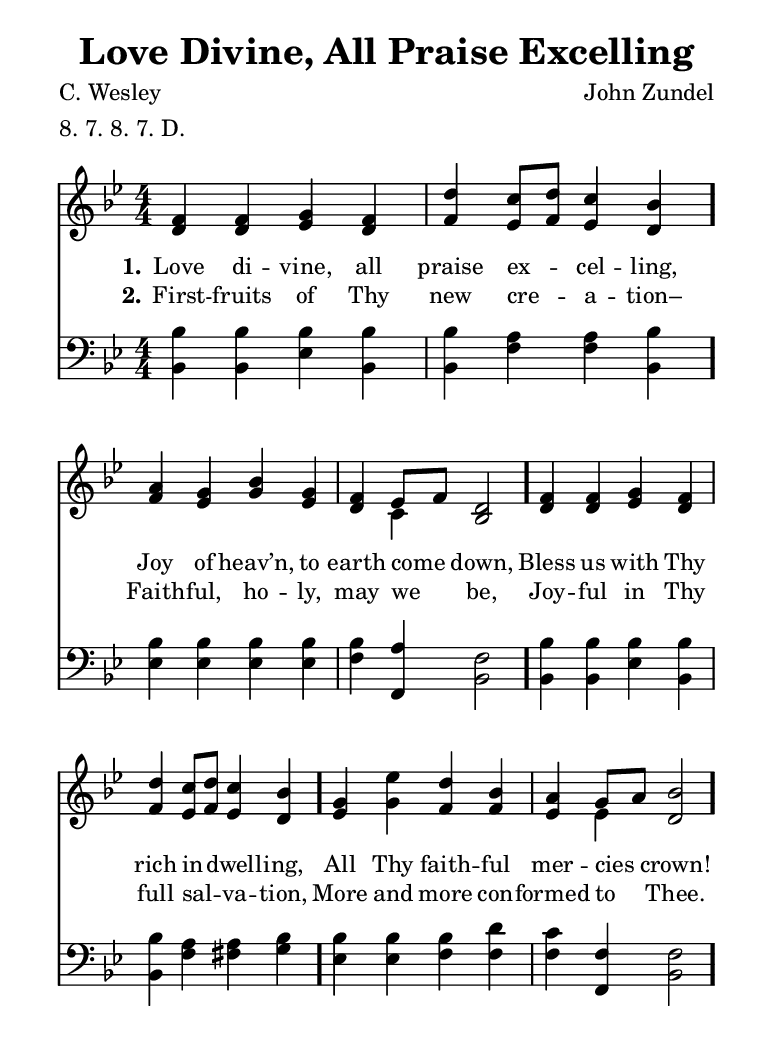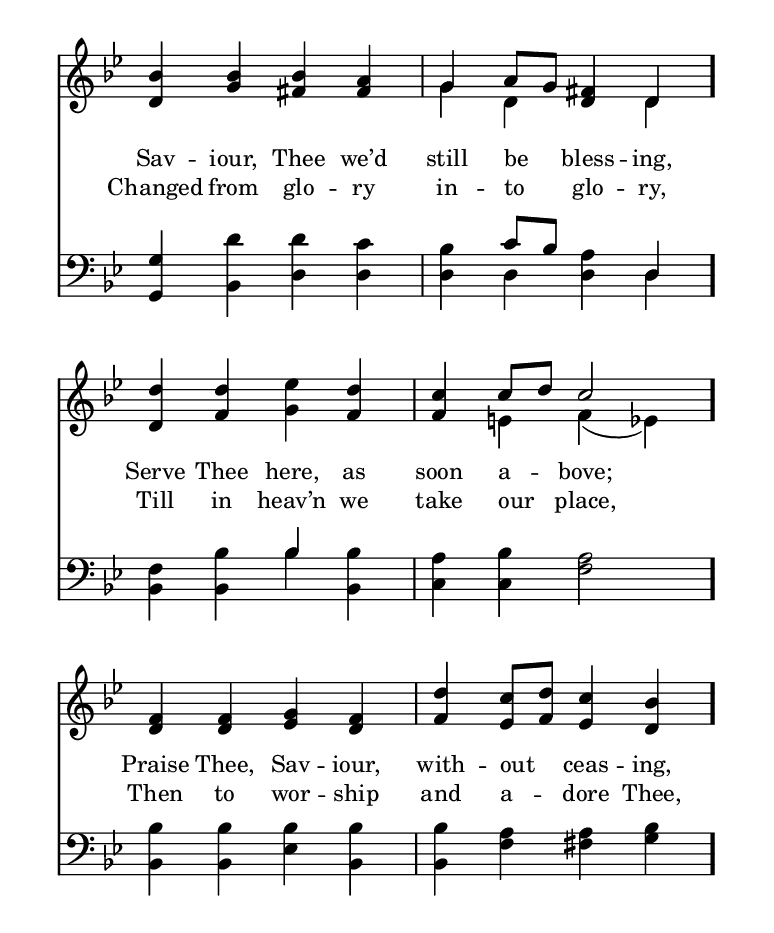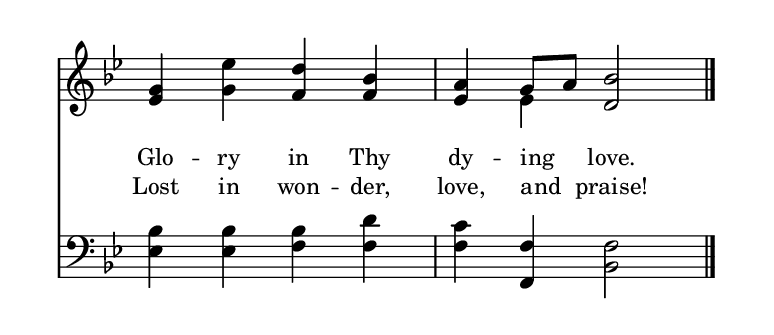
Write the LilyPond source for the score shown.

\include "common/global.ily"
\paper {
  \include "common/paper.ily"
  ragged-bottom = ##t
}

\header{
  hymnnumber = "274"
  title = "Love Divine, All Praise Excelling"
  tunename = "Zundel"
  meter = "8. 7. 8. 7. D."
  poet = "C. Wesley"
  composer = "John Zundel"
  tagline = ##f
}

global = {
  \include "common/overrides.ily"
  \override Staff.TimeSignature.style = #'numbered
  \time 4/4
  \override Score.MetronomeMark.transparent = ##t % hide all fermata changes too
  \tempo 4=80
  \key bes \major
  \autoBeamOff
}

notesSoprano = {
\global
\relative c' {

  f4 f g f | d' c8[ d] c4 bes |
  a4 g bes g | f ees8[ f] d2 |
  f4 f g f | d' c8[ d] c4 bes |
  g4 ees' d bes | a g8[ a] bes2 |

  bes4 bes bes a | g a8[ g] fis4 d |
  d'4 d ees d | c c8[ d] c2 |
  f,4 f g f | d' c8[ d] c4 bes |
  g4 ees' d bes | a g8[ a] bes2 |

  \bar "|."

}
}

notesAlto = {
\global
\relative e' {

  d4 d ees d | f ees8[ f] ees4 d |
  f ees g ees | d c bes2 |
  d4 d ees d | f ees8[ f] ees4 d |
  ees4 g f f | ees ees d2 |

  d4 g fis fis | g d d d |
  d4 f g f | f e f( ees) |
  d4 d ees d | f ees8[ f] ees4 d |
  ees4 g f f | ees ees d2 |

}
}

notesTenor = {
\global
\relative a {

  bes4 bes bes bes | bes a a bes |
  bes4 bes bes bes | bes a f2 |
  bes4 bes bes bes | bes a a bes |
  bes4 bes bes d | c f, f2 |

  g4 d' d c | bes c8[ bes] a4 d, |
  f4 bes bes bes | a bes a2 |
  bes4 bes bes bes | bes a a bes |
  bes4 bes bes d | c f, f2 |

}
}

notesBass = {
\global
\relative f, {

  bes4 bes ees bes | bes f' f bes, |
  ees4 ees ees ees | f f, bes2 |
  bes4 bes ees bes | bes f' fis g |
  ees4 ees f f | f f, bes2 |

  g4 bes d d | d d d d |
  bes4 bes bes' bes, | c c f2 |
  bes,4 bes ees bes | bes f' fis g |
  ees4 ees f f | f f, bes2 |

}
}

wordsA = \lyricmode {
\set stanza = "1."

Love di -- vine, all praise ex -- cel -- ling, \bar "."
Joy of heav’n, to earth come down, \bar "."
Bless us with Thy rich in -- dwell -- ing, \bar "."
All Thy faith -- ful mer -- cies crown! \bar "."
Sav -- iour, Thee we’d still be bless -- ing, \bar "."
Serve Thee here, as soon a -- bove; \bar "."
Praise Thee, Sav -- iour, with -- out ceas -- ing, \bar "."
Glo -- ry in Thy dy -- ing love. \bar "."

}

wordsB = \lyricmode {
\set stanza = "2."

First -- fruits of Thy new cre -- a -- tion–
Faith -- ful, ho -- ly, may we be,
Joy -- ful in Thy full sal -- va -- tion,
More and more con -- formed to Thee.
Changed from glo -- ry in -- to glo -- ry,
Till in heav’n we take our place,
Then to wor -- ship and a -- dore Thee,
Lost in won -- der, love, and praise!

}

\score {
  \context ChoirStaff <<
    \context Staff = upper <<
      \set ChoirStaff.systemStartDelimiter = #'SystemStartBar
      \partcombine #'(2 . 9) \notesSoprano \notesAlto
      \context NullVoice = sopranos { \voiceOne << \notesSoprano >> }
      \context NullVoice = altos { \voiceTwo << \notesAlto >> }
      \context Lyrics = one   \lyricsto sopranos \wordsA
      \context Lyrics = two   \lyricsto sopranos \wordsB
    >>
    \context Staff = men <<
      \clef bass
      \partcombine #'(2 . 9) \notesTenor \notesBass
      \context NullVoice = tenors { \voiceOne << \notesTenor >> }
      \context NullVoice = basses { \voiceTwo << \notesBass >> }
    >>
  >>
  \layout {
    \include "common/layout.ily"
  }
  \midi{
    \include "common/midi.ily"
  }
}

\version "2.19.49"  % necessary for upgrading to future LilyPond versions.

% vi:set et ts=2 sw=2 ai nocindent syntax=lilypond:
